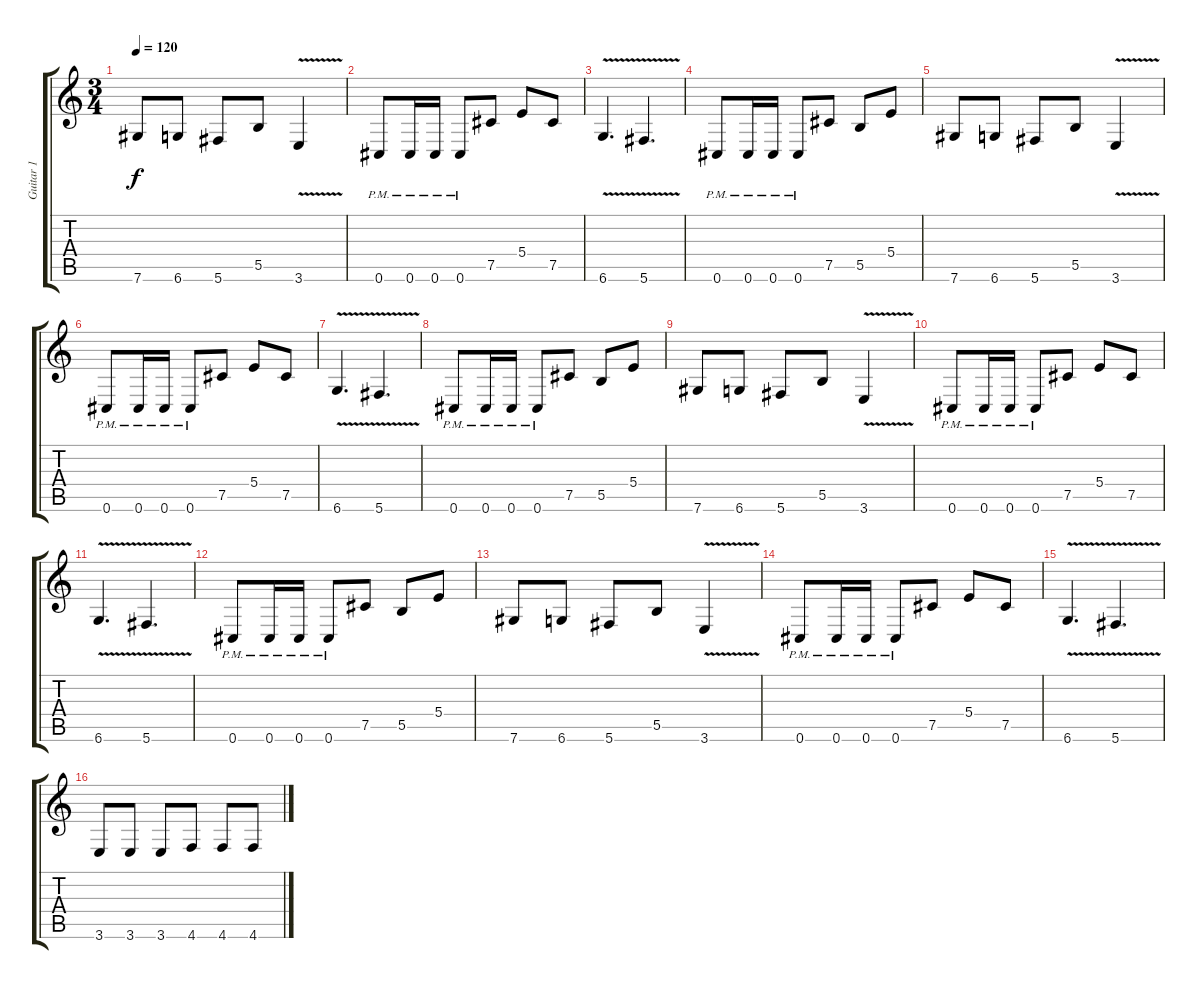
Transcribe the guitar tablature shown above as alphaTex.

\track ("Guitar 1" "Guitar 1") {instrument distortionguitar}
\staff {score tabs}
\tuning (Db4 Ab3 E3 B2 Gb2 Db2) {hide}
\ts (3 4)
\tempo 120
\clef g2
\ks c
7.6.8{dy f} 6.6.8 5.6.8 5.5.8 3.6{v}.4 |
0.6{pm}.8 0.6{pm}.16 0.6{pm}.16 0.6{pm}.8 7.5.8 5.4.8 7.5.8 |
6.6{v}.4{d} 5.6{v}.4{d} |
0.6{pm}.8 0.6{pm}.16 0.6{pm}.16 0.6{pm}.8 7.5.8 5.5.8 5.4.8 |
7.6.8 6.6.8 5.6.8 5.5.8 3.6{v}.4 |
0.6{pm}.8 0.6{pm}.16 0.6{pm}.16 0.6{pm}.8 7.5.8 5.4.8 7.5.8 |
6.6{v}.4{d} 5.6{v}.4{d} |
0.6{pm}.8 0.6{pm}.16 0.6{pm}.16 0.6{pm}.8 7.5.8 5.5.8 5.4.8 |
7.6.8 6.6.8 5.6.8 5.5.8 3.6{v}.4 |
0.6{pm}.8 0.6{pm}.16 0.6{pm}.16 0.6{pm}.8 7.5.8 5.4.8 7.5.8 |
6.6{v}.4{d} 5.6{v}.4{d} |
0.6{pm}.8 0.6{pm}.16 0.6{pm}.16 0.6{pm}.8 7.5.8 5.5.8 5.4.8 |
7.6.8 6.6.8 5.6.8 5.5.8 3.6{v}.4 |
0.6{pm}.8 0.6{pm}.16 0.6{pm}.16 0.6{pm}.8 7.5.8 5.4.8 7.5.8 |
6.6{v}.4{d} 5.6{v}.4{d} |
3.6.8 3.6.8 3.6.8 4.6.8 4.6.8 4.6.8
